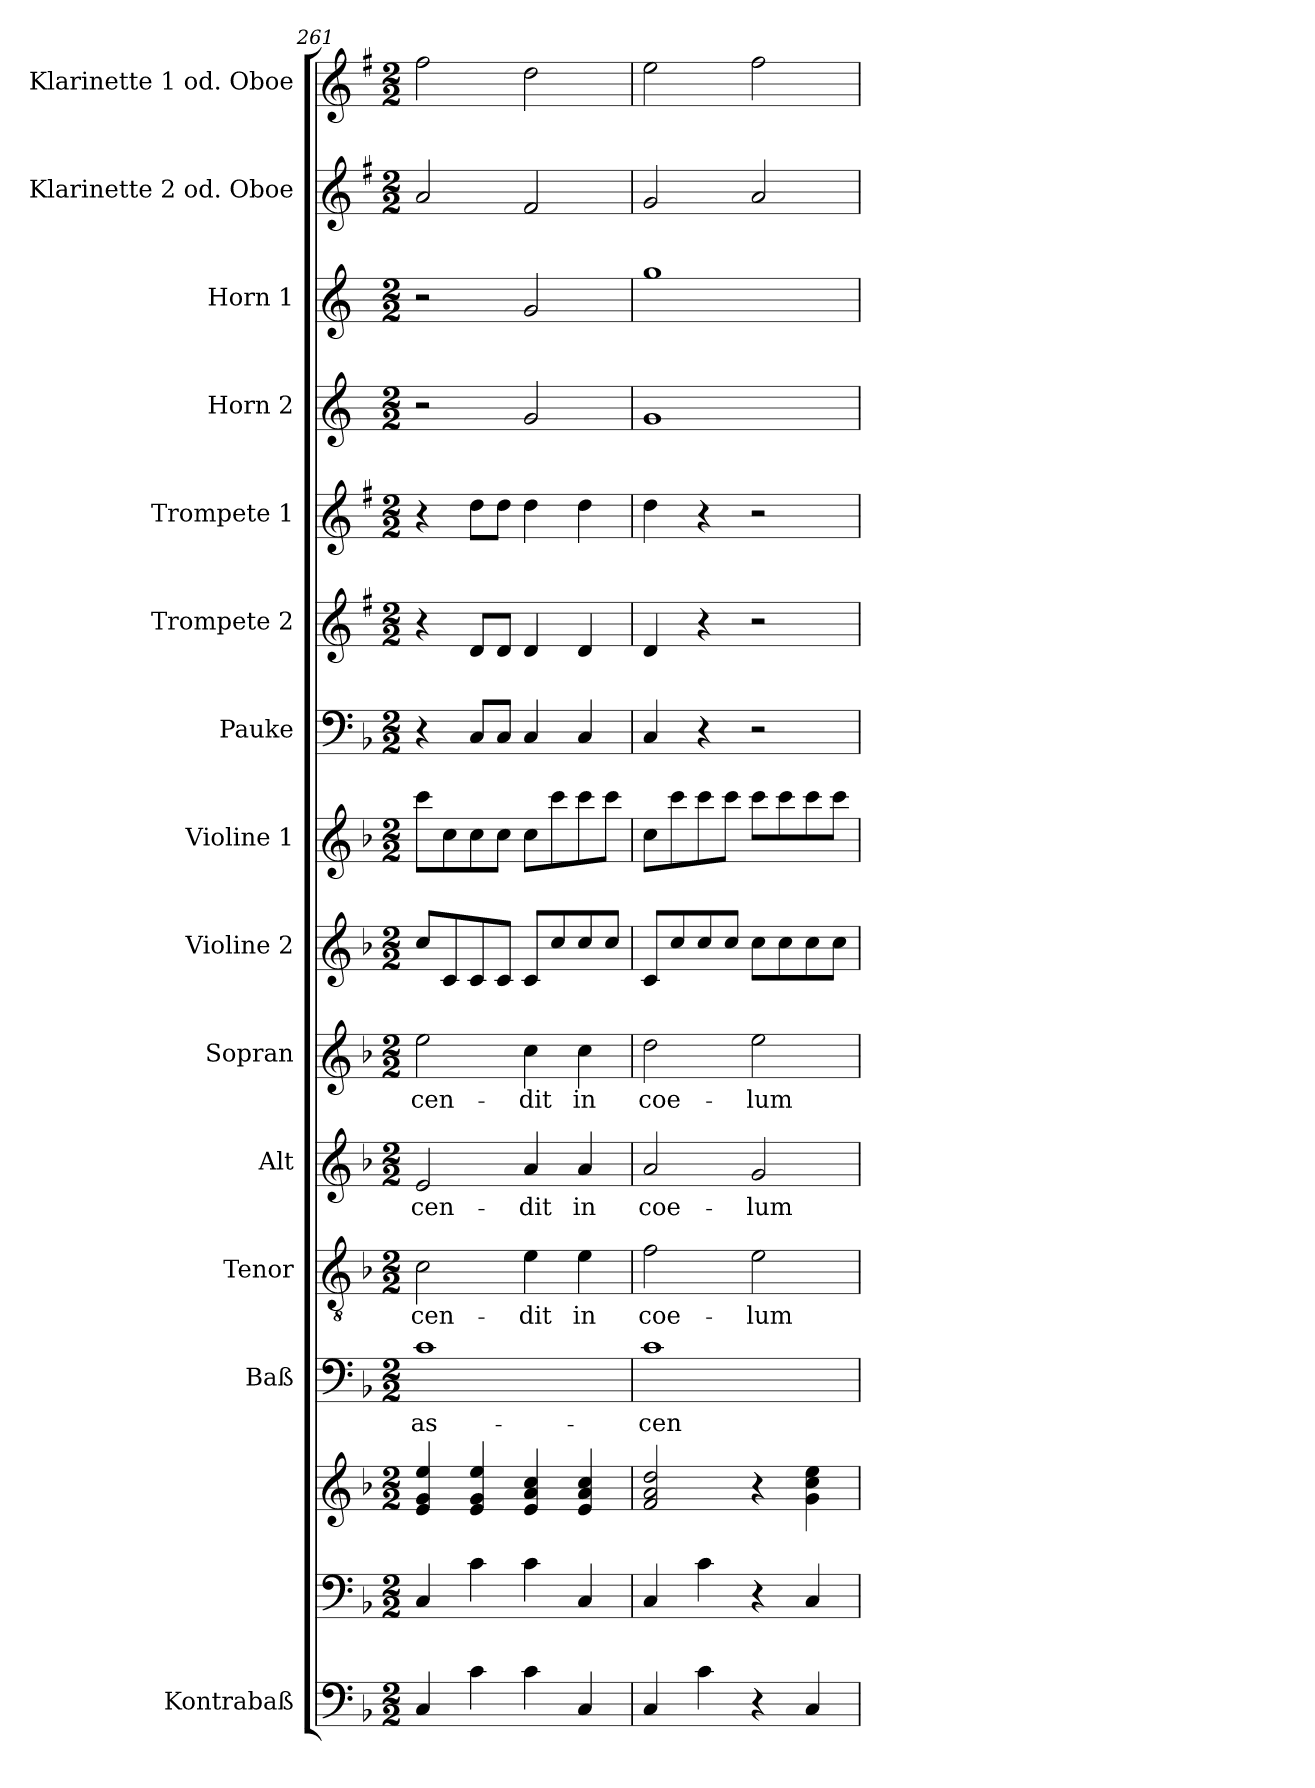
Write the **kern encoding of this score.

**kern	**kern	**kern	**kern	**text	**kern	**text	**kern	**text	**kern	**text	**kern	**kern	**kern	**kern	**kern	**kern	**kern	**kern	**kern
*part15	*part14	*part14	*part13	*part13	*part12	*part12	*part11	*part11	*part10	*part10	*part9	*part8	*part7	*part6	*part5	*part4	*part3	*part2	*part1
*staff16	*staff15	*staff14	*staff13	*staff13	*staff12	*staff12	*staff11	*staff11	*staff10	*staff10	*staff9	*staff8	*staff7	*staff6	*staff5	*staff4	*staff3	*staff2	*staff1
*I"Kontrabaß	*	*	*I"Baß	*	*I"Tenor	*	*I"Alt	*	*I"Sopran	*	*I"Violine 2	*I"Violine 1	*I"Pauke	*I"Trompete 2	*I"Trompete 1	*I"Horn 2	*I"Horn 1	*I"Klarinette 2 od. Oboe	*I"Klarinette 1 od. Oboe
*	*	*	*	*	*	*	*	*	*	*	*	*	*	*I'Tpt	*I'Tpt	*I'Hn	*I'Hn	*	*
*clefF4	*clefF4	*clefG2	*clefF4	*	*clefGv2	*	*clefG2	*	*clefG2	*	*clefG2	*clefG2	*clefF4	*clefG2	*clefG2	*clefG2	*clefG2	*clefG2	*clefG2
*ITrd7c12	*	*	*	*	*	*	*	*	*	*	*	*	*	*ITrd1c2	*ITrd1c2	*ITrd4c7	*ITrd4c7	*ITrd1c2	*ITrd1c2
*k[b-]	*k[b-]	*k[b-]	*k[b-]	*	*k[b-]	*	*k[b-]	*	*k[b-]	*	*k[b-]	*k[b-]	*k[b-]	*k[b-]	*k[b-]	*k[b-]	*k[b-]	*k[b-]	*k[b-]
*F:	*F:	*F:	*F:	*	*F:	*	*F:	*	*F:	*	*F:	*F:	*F:	*F:	*F:	*F:	*F:	*F:	*F:
*M2/2	*M2/2	*M2/2	*M2/2	*	*M2/2	*	*M2/2	*	*M2/2	*	*M2/2	*M2/2	*M2/2	*M2/2	*M2/2	*M2/2	*M2/2	*M2/2	*M2/2
=261	=261	=261	=261	=261	=261	=261	=261	=261	=261	=261	=261	=261	=261	=261	=261	=261	=261	=261	=261
!	!	!	!	!LO:LY:b	!	!LO:LY:b	!	!LO:LY:b	!	!LO:LY:b	!	!	!	!	!	!	!	!	!
4CC/	4C/	4e/ 4g/ 4ee/	1c	as-	2c\	-cen-	2e/	-cen-	2ee\	-cen-	8cc/L	8ccc\L	4r	4r	4r	2r	2r	2g/	2ee\
.	.	.	.	.	.	.	.	.	.	.	8c/	8cc\	.	.	.	.	.	.	.
4C\	4c\	4e/ 4g/ 4ee/	.	.	.	.	.	.	.	.	8c/	8cc\	8C/L	8c/L	8cc\L	.	.	.	.
.	.	.	.	.	.	.	.	.	.	.	8c/J	8cc\J	8C/J	8c/J	8cc\J	.	.	.	.
!	!	!	!	!	!	!LO:LY:b	!	!LO:LY:b	!	!LO:LY:b	!	!	!	!	!	!	!	!	!
4C\	4c\	4e/ 4a/ 4cc/	.	.	4e\	-dit	4a/	-dit	4cc\	-dit	8c/L	8cc\L	4C/	4c/	4cc\	2c/	2c/	2e/	2cc\
.	.	.	.	.	.	.	.	.	.	.	8cc/	8ccc\	.	.	.	.	.	.	.
!	!	!	!	!	!	!LO:LY:b	!	!LO:LY:b	!	!LO:LY:b	!	!	!	!	!	!	!	!	!
4CC/	4C/	4e/ 4a/ 4cc/	.	.	4e\	in	4a/	in	4cc\	in	8cc/	8ccc\	4C/	4c/	4cc\	.	.	.	.
.	.	.	.	.	.	.	.	.	.	.	8cc/J	8ccc\J	.	.	.	.	.	.	.
=262	=262	=262	=262	=262	=262	=262	=262	=262	=262	=262	=262	=262	=262	=262	=262	=262	=262	=262	=262
!	!	!	!	!LO:LY:b	!	!LO:LY:b	!	!LO:LY:b	!	!LO:LY:b	!	!	!	!	!	!	!	!	!
4CC/	4C/	2f/ 2a/ 2dd/	1c	-cen-	2f\	coe-	2a/	coe-	2dd\	coe-	8c/L	8cc\L	4C/	4c/	4cc\	1c	1cc	2f/	2dd\
.	.	.	.	.	.	.	.	.	.	.	8cc/	8ccc\	.	.	.	.	.	.	.
4C\	4c\	.	.	.	.	.	.	.	.	.	8cc/	8ccc\	4r	4r	4r	.	.	.	.
.	.	.	.	.	.	.	.	.	.	.	8cc/J	8ccc\J	.	.	.	.	.	.	.
!	!	!	!	!	!	!LO:LY:b	!	!LO:LY:b	!	!LO:LY:b	!	!	!	!	!	!	!	!	!
4r	4r	4r	.	.	2e\	-lum	2g/	-lum	2ee\	-lum	8cc\L	8ccc\L	2r	2r	2r	.	.	2g/	2ee\
.	.	.	.	.	.	.	.	.	.	.	8cc\	8ccc\	.	.	.	.	.	.	.
4CC/	4C/	4g\ 4cc\ 4ee\	.	.	.	.	.	.	.	.	8cc\	8ccc\	.	.	.	.	.	.	.
.	.	.	.	.	.	.	.	.	.	.	8cc\J	8ccc\J	.	.	.	.	.	.	.
=	=	=	=	=	=	=	=	=	=	=	=	=	=	=	=	=	=	=	=
*-	*-	*-	*-	*-	*-	*-	*-	*-	*-	*-	*-	*-	*-	*-	*-	*-	*-	*-	*-
